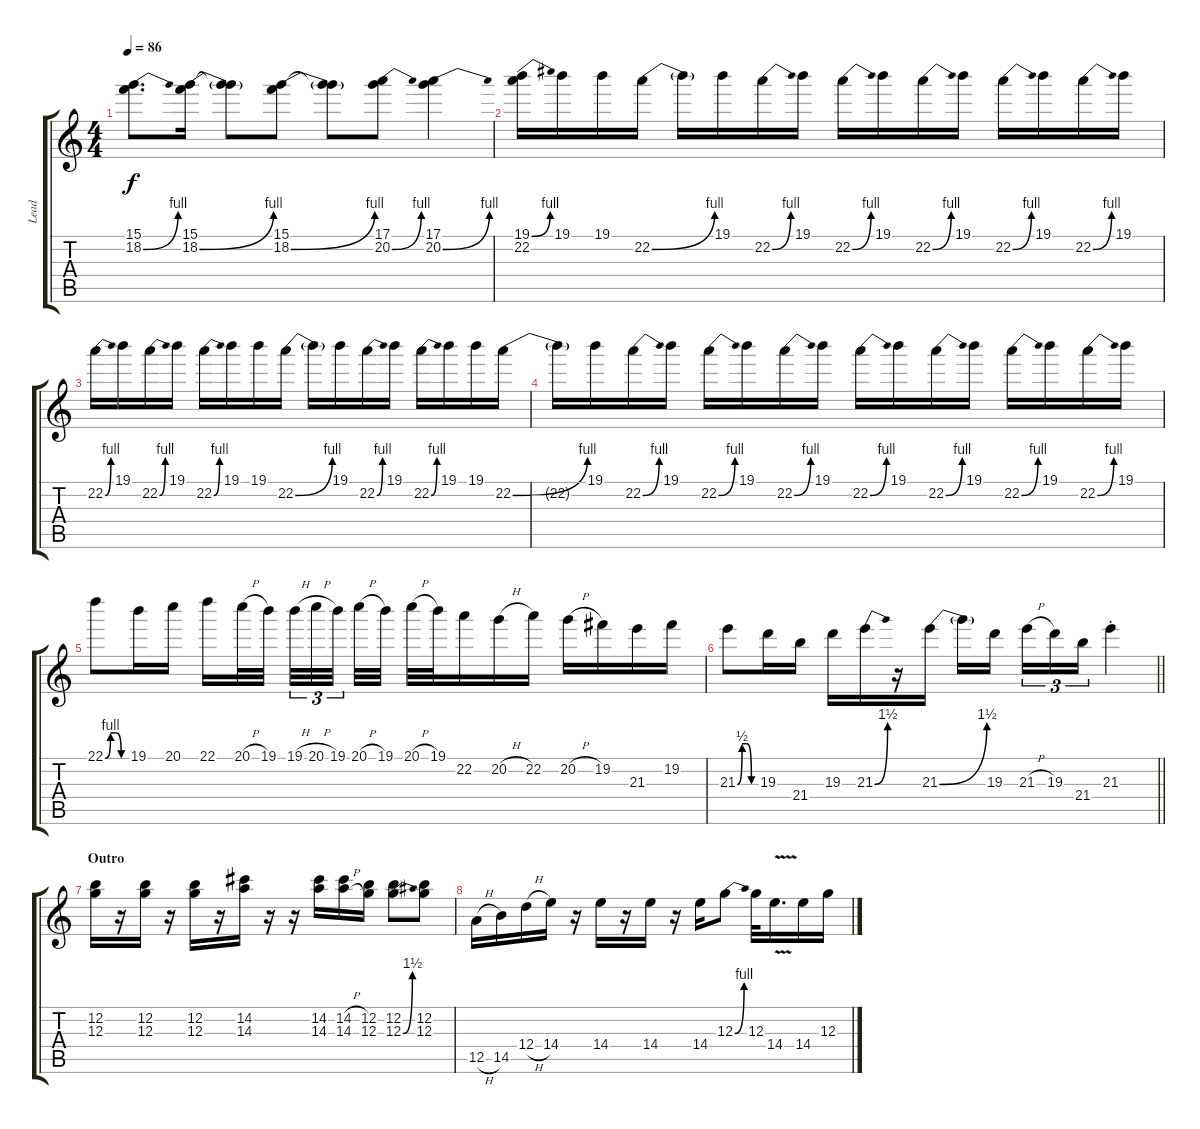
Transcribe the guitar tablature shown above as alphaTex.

\track ("Lead" "Lead") {instrument overdrivenguitar}
\staff {score tabs}
\tuning (E4 B3 G3 D3 A2 E2) {hide}
\ts (4 4)
\tempo 86
\clef g2
\ks c
(15.1 18.2{be (bend 0 0 60 4)}).8{d dy f} (15.1 18.2{be (bend 0 0 60 4)}).16 (15.1{t} 18.2{t}).8 (15.1 18.2{be (bend 0 0 60 4)}).8 (15.1{t} 18.2{t}).8 (17.1 20.2{be (bend 0 0 60 4)}).8 (17.1 20.2{be (bend 0 0 60 4)}).4 |
(19.1{be (bend 0 0 60 4)} 22.2).16 19.1.16 19.1.16 22.2{be (bend 0 0 60 4)}.16 22.2{t}.16 19.1.16 22.2{be (bend 0 0 60 4)}.16 19.1.16 22.2{be (bend 0 0 60 4)}.16 19.1.16 22.2{be (bend 0 0 60 4)}.16 19.1.16 22.2{be (bend 0 0 60 4)}.16 19.1.16 22.2{be (bend 0 0 60 4)}.16 19.1.16 |
22.2{be (bend 0 0 60 4)}.16 19.1.16 22.2{be (bend 0 0 60 4)}.16 19.1.16 22.2{be (bend 0 0 60 4)}.16 19.1.16 19.1.16 22.2{be (bend 0 0 60 4)}.16 22.2{t}.16 19.1.16 22.2{be (bend 0 0 60 4)}.16 19.1.16 22.2{be (bend 0 0 60 4)}.16 19.1.16 19.1.16 22.2{be (bend 0 0 60 4)}.16 |
22.2{t}.16 19.1.16 22.2{be (bend 0 0 60 4)}.16 19.1.16 22.2{be (bend 0 0 60 4)}.16 19.1.16 22.2{be (bend 0 0 60 4)}.16 19.1.16 22.2{be (bend 0 0 60 4)}.16 19.1.16 22.2{be (bend 0 0 60 4)}.16 19.1.16 22.2{be (bend 0 0 60 4)}.16 19.1.16 22.2{be (bend 0 0 60 4)}.16 19.1.16 |
22.1{be (custom 0 0 15 4 30 4 45 0 60 0)}.8 19.1.16 20.1.16 22.1.16 20.1{h}.32 19.1.32{beam splitsecondary} 19.1{h}.32{tu (3 2)} 20.1{h}.32{tu (3 2)} 19.1.32{tu (3 2) beam splitsecondary} 20.1{h}.32 19.1.32 20.1{h}.32 19.1.32 22.2.16 20.2{h}.16 22.2.16 20.2{h}.16 19.2.16 21.3.16 19.2.16 |
\barLineRight lightlight
21.3{be (custom 0 0 15 2 30 2 45 0 60 0)}.8 19.3.16 21.4.16 19.3.16 21.3{be (bend 0 0 60 6)}.16 r.16 21.3{be (bend 0 0 60 6)}.16 21.3{t}.16 19.3.16{beam splitsecondary} 21.3{h}.16{tu (3 2)} 19.3.16{tu (3 2)} 21.4.16{tu (3 2)} 21.3{st}.4 |
\section ("" "Outro")
(12.2 12.3).16 r.16 (12.2 12.3).16 r.16 (12.2 12.3).16 r.16 (14.2 14.3).16 r.16 r.16 (14.2 14.3).16 (14.2{h} 14.3{h}).16 (12.2 12.3).16 (12.2 12.3{be (bend 0 0 60 6)}).8 (12.2 12.3).8 |
12.5{h}.16 14.5.16 12.4{h}.16 14.4.16 r.16 14.4.16 r.16 14.4.16 r.16 14.4.16 12.3{be (bend 0 0 60 4)}.8 12.3.32 14.4{v}.16{d} 14.4.16 12.3.16
